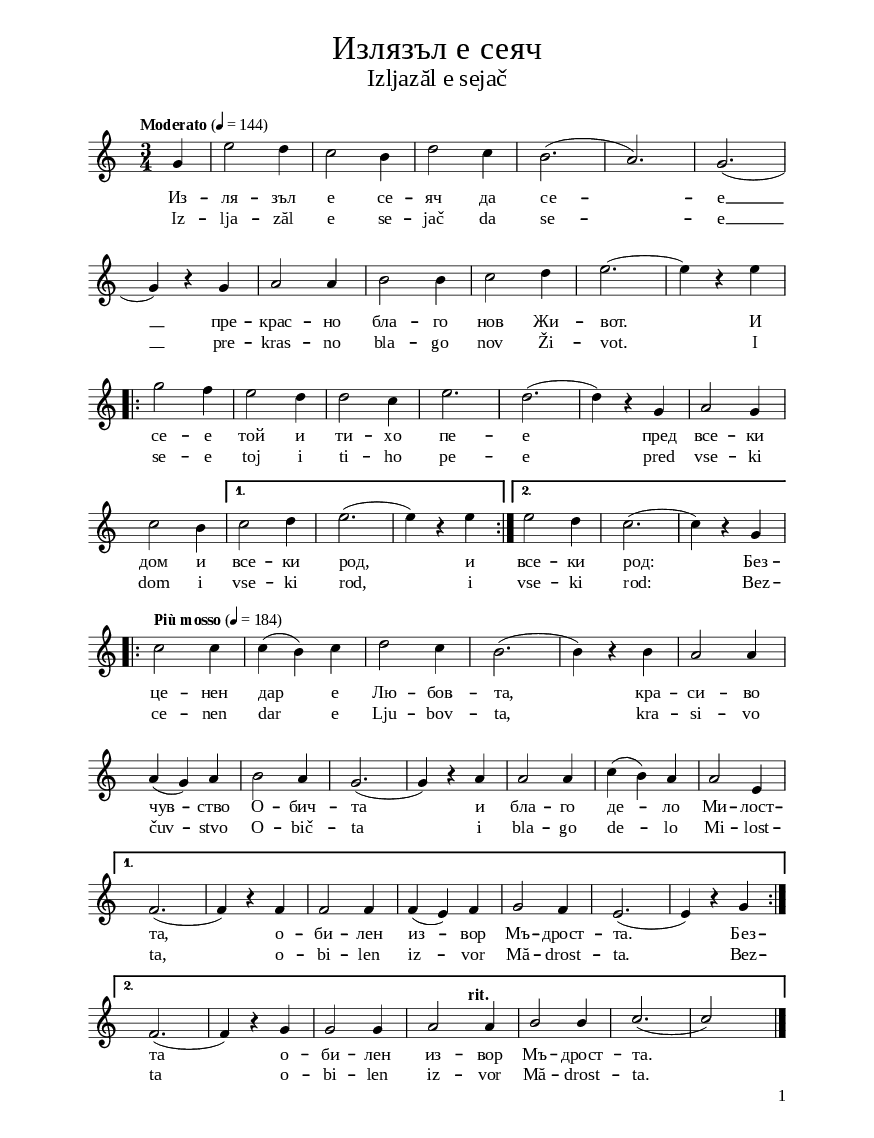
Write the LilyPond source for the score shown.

\version "2.24.1"

% include paper part and global functions
\include "include/globals.ily"

"rightBraces018" = \markup {
  \column {
    % repeat braces
    \translate #'(0 . -5.6 )
    \right-brace #18


    \translate #'(0 . -10 )
    \right-brace #45

    \translate #'(0 . -14.9 )
    \right-brace #18



  }
  \column {
    % repeat numbers
    \translate #'(0 . -6.2 )
    2

    \translate #'(0 . -12.2 )
    2

    \translate #'(0 . -18.9 )
    2


  }
}

\bookpart {
  \label #'ref018
  \tocItem \markup "Излязъл е сеяч – Izljazăl e sejač"
  \include "include/bookpart-paper.ily"
  \score {
    \include "include/score-layout.ily"

    \new Voice \absolute  {
      \clef treble
      \key c \major
      \time 3/4
      \tempoFunc "Moderato" 4 "144"

      \partial 4 g'4| e''2 d''4| c''2 b'4|d''2 c''4| b'2. (|a'2.) g'2. (| \break

      g'4 ) r4 g'4 | a'2 a'4 | b'2 b'4 | c''2 d''4 | e''2.~ e''4 r4 e'' | \break

      \repeat volta 2 {
        g''2 f''4 | e''2 d''4 | d''2 c''4 | e''2.| d''2. ( |d''4) r4 g'4| a'2 g'4| \break

        c''2 b'4 |
      }
      \alternative {
        {  c''2 d''4| e''2. (| e''4 ) r4  e''4| }
        { e''2 d''4 | c''2. (| c''4 )  r4 g'4  | \bar "||" \break }
      }

      \repeat volta 2 {
        \tempoFunc "Più mosso" 4 "184"
        \bar ".|:-|" c''2 c''4 | c''4 ( b'4 ) c''4 | d''2 c''4 | b'2. (| b'4 ) r4 b'4 | a'2 a'4 | \break
        a'4 ( g'4 ) a'4 | b'2 a'4 | g'2. ( | g'4 ) r4 a'4 | a'2 a'4 | c''4 ( b'4) a'4 | a'2 e'4 |  \break
      }
      \alternative {
        {  f'2. (|  f'4 )  r4 f'4 | f'2 f'4 | f'4 ( e'4 ) f'4 | g'2 f'4 |e'2. (| e'4 ) r4 g'4   \break }
        {
          f'2. (|  f'4 ) r4 g'4 | g'2 g'4 | a'2
          \override Score.RehearsalMark.outside-staff-priority = #599
          \mark\markup\normalsize\bold { "rit." } % places rit. below alternative bracket
          a'4 | \stemUp b'2 b'4 | c''2. ( | c''2 s4) | \bar "|." \pageBreak
        }
      }
    }

    \addlyrics {
      Из -- ля -- зъл е се -- яч да се -- е __
      пре -- крас -- но бла -- го нов Жи -- вот. И
      се -- е той и ти -- хо пе -- е пред все -- ки
      дом и все -- ки род, и все -- ки род: Без --
      це -- нен дар е Лю -- бов -- та, кра --  си -- во
      чув -- ство О -- бич -- та и бла -- го де -- ло Ми -- лост --
      та, о -- би -- лен из -- вор Мъ -- дрост -- та. Без --
      та о -- би -- лен из -- вор Мъ -- дрост -- та.
    }

     \addlyrics {
      Iz -- lja -- zăl e se -- jač da se -- e __
      pre -- kras -- no bla -- go nov Ži -- vot. I
      se -- e toj i ti -- ho pe -- e pred vse -- ki
      dom i vse -- ki rod, i vse -- ki rod: Bez --
      ce -- nen dar e Lju -- bov -- ta, kra --  si -- vo
      čuv -- stvo O -- bič -- ta i bla -- go de -- lo Mi -- lost --
      ta, o -- bi -- len iz -- vor Mă -- drost -- ta. Bez --
      ta o -- bi -- len iz -- vor Mă -- drost -- ta.
    }


    \header {
      title = \titleFunc "Излязъл е сеяч" "Izljazăl e sejač"
    }

    \midi{}

  } % score


  \markup \fontsize #bgCoupletFontSize {
    \hspace #1
    \override #`(baseline-skip . ,bgCoupletBaselineSkip) % affects space between column lines
    \column {

      \line { 2. И който чуе, в миг потръпва }
      \line {   "   " от тоя благ и мил напев; }
      \line {   "   " и просиява, и възкръсва, }
      \line {   "   " и благославя тоз посев. }
      \line { " " }
      \line { "   " \italic {Припев: } }
      \line {  "   " Безценен дар е Любовта, }
      \line { "   " красиво чувство – Обичта }
      \line { "   " и благо дело – Милостта, }
      \line {  "   " обилен извор – Мъдростта.}

      \line { " " }
      \line { "   " \italic {Припев ...} }

      \line { " " }
      \line { 3. Любов вселената облива, }
      \line {   "   " от обич грее всяка твар; }
      \line {   "   " живот в живота се прелива, }
      \line {   "   " тук няма вече млад и стар. }
      \line { " " }
      \line { "   " \italic {Припев ...} }
    }
    \"rightBraces018"

    \hspace #3
    \override #`(baseline-skip . ,bgCoupletBaselineSkip)
    \column {

    \column {

      \line { 2. I kojto čue, v mig potrăpva }
      \line {   "   " ot toja blag i mil napev; }
      \line {   "   " i prosijava, i văzkrăsva, }
      \line {   "   " i blagoslavja toz posev. }
      \line { " " }
      \line { "   " \italic {Pripev: } }
      \line {  "   " Bezcenen dar e Ljubovta, }
      \line { "   " krasivo čuvstvo – Običta }
      \line { "   " i blago delo – Milostta, }
      \line {  "   " obilen izvor – Mădrostta.}

      \line { " " }
      \line { "   " \italic {Pripev ...} }

      \line { " " }
      \line { 3. Ljubov vselenata obliva, }
      \line {   "   " ot obič gree vsjaka tvar; }
      \line {   "   " život v života se preliva, }
      \line {   "   " tuk njama veče mlad i star. }
      \line { " " }
      \line { "   " \italic {Pripev ...} }
    }
    }
    \"rightBraces018"

  }

  \markup \empty-one

  % include foreign translation(s) of the song
  \version "2.24.0"

\markup \fill-line { \fontsize #deTitleFontSize "Der Sämann ist hinausgegangen" }
\markup \null
\markup \null
\markup \fontsize #deCoupletFontSize {
    \hspace #10
    \override #`(baseline-skip . ,deCoupletBaselineSkip)
    \column {
     
      \line { 1. Der Sämann ist hinausgegangen, }
      \line {   "   " um das wunderbare Gute zu säen: das neue Leben! }  
      \line {   "   " Und er sät und singt leise }
      \line {   "   " vor jedem Haus und jeder Familie: } 
      \line { " " }
      \line { "   " \italic { Refrain :}  }
      \line { " " }
      \line {  "  " Eine unschätzbare Gabe ist die Liebe (ljubovta), }
      \line {   "   "ein schönes Gefühl die Liebe (obitschta), }  
      \line {   "   " und ein gutes Werk die Barmherzigkeit, }
      \line {   "   " eine ergiebige Quelle die Weisheit. } 
      \line { " " }
      \line { 2. Und wer sie hört, }
      \line {   "   "erschauert vor dieser guten, liebevollen Melodie;  }  
      \line {   "   " und erstrahlt und aufersteht }
      \line {   "   " und segnet diese Saat. } 
      \line { " " }
      \line { "   " \italic { Refrain } ... }
      \line { " " }
      \line { 3. Die Liebe strömt in das Universum aus, }
      \line {   "   " aus Liebe strahlt jedes Wesen, }  
      \line {   "   " das Leben quillt in das Leben über; }
      \line {   "   " hier gibt es weder Jung noch Alt mehr. } 
      \line { " " }
      \line { "   " \italic { Refrain } ... }
      \line { " " }
      \line { 4. O, diese Strahlen kommen von Gott, }
      \line {   "   " sie erfüllen unsere Herzen }  
      \line {   "   " und flüstern uns süß zu, wie Er ruft: }
      \line {   "   " Kommt, meine Kinder!} 
      \line { " " }
      \line { "   " \italic { Refrain } ... }
    }
}


} % bookpart
